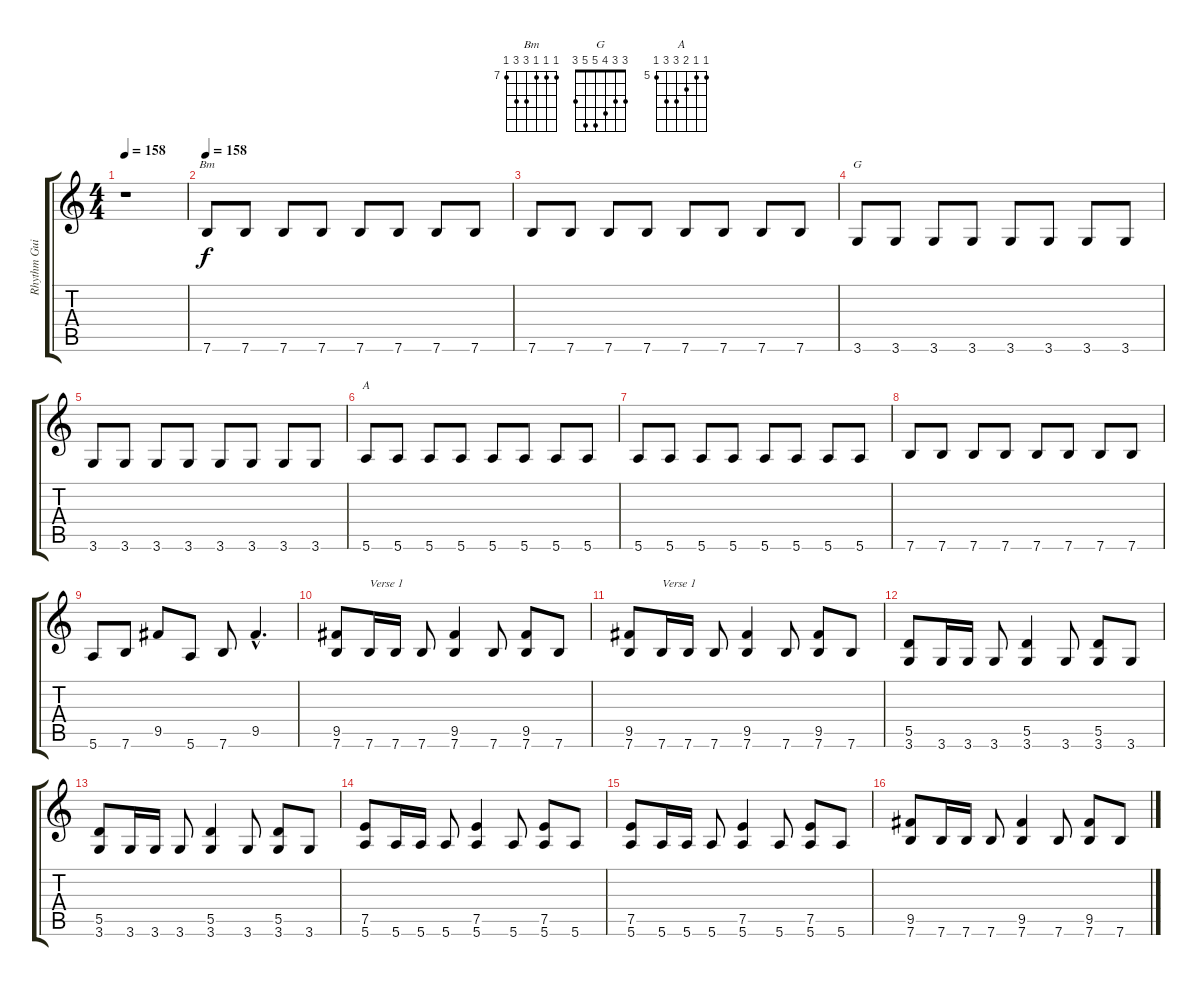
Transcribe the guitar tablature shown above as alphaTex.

\track ("Rhythm Guitar" "Rhythm Gui") {instrument overdrivenguitar}
\staff {score tabs}
\tuning (E4 B3 G3 D3 A2 E2) {hide}
\chord ("Bm" 7 7 7 9 9 7) {firstfret 7}
\chord ("G" 3 3 4 5 5 3)
\chord ("A" 5 5 6 7 7 5) {firstfret 5}
\ts (4 4)
\tempo 158
\clef g2
\ks c
r.1{dy f instrument overdrivenguitar} |
\tempo 158
7.6.8{ch "Bm"} 7.6.8 7.6.8 7.6.8 7.6.8 7.6.8 7.6.8 7.6.8 |
7.6.8 7.6.8 7.6.8 7.6.8 7.6.8 7.6.8 7.6.8 7.6.8 |
3.6.8{ch "G"} 3.6.8 3.6.8 3.6.8 3.6.8 3.6.8 3.6.8 3.6.8 |
3.6.8 3.6.8 3.6.8 3.6.8 3.6.8 3.6.8 3.6.8 3.6.8 |
5.6.8{ch "A"} 5.6.8 5.6.8 5.6.8 5.6.8 5.6.8 5.6.8 5.6.8 |
5.6.8 5.6.8 5.6.8 5.6.8 5.6.8 5.6.8 5.6.8 5.6.8 |
7.6.8 7.6.8 7.6.8 7.6.8 7.6.8 7.6.8 7.6.8 7.6.8 |
5.6.8 7.6.8 9.5.8 5.6.8 7.6.8 9.5{hac}.4{d} |
(9.5 7.6).8 7.6.16{txt "Verse 1"} 7.6.16 7.6.8 (9.5 7.6).4 7.6.8 (9.5 7.6).8 7.6.8 |
(9.5 7.6).8 7.6.16{txt "Verse 1"} 7.6.16 7.6.8 (9.5 7.6).4 7.6.8 (9.5 7.6).8 7.6.8 |
(5.5 3.6).8 3.6.16 3.6.16 3.6.8 (5.5 3.6).4 3.6.8 (5.5 3.6).8 3.6.8 |
(5.5 3.6).8 3.6.16 3.6.16 3.6.8 (5.5 3.6).4 3.6.8 (5.5 3.6).8 3.6.8 |
(7.5 5.6).8 5.6.16 5.6.16 5.6.8 (7.5 5.6).4 5.6.8 (7.5 5.6).8 5.6.8 |
(7.5 5.6).8 5.6.16 5.6.16 5.6.8 (7.5 5.6).4 5.6.8 (7.5 5.6).8 5.6.8 |
(9.5 7.6).8 7.6.16 7.6.16 7.6.8 (9.5 7.6).4 7.6.8 (9.5 7.6).8 7.6.8
